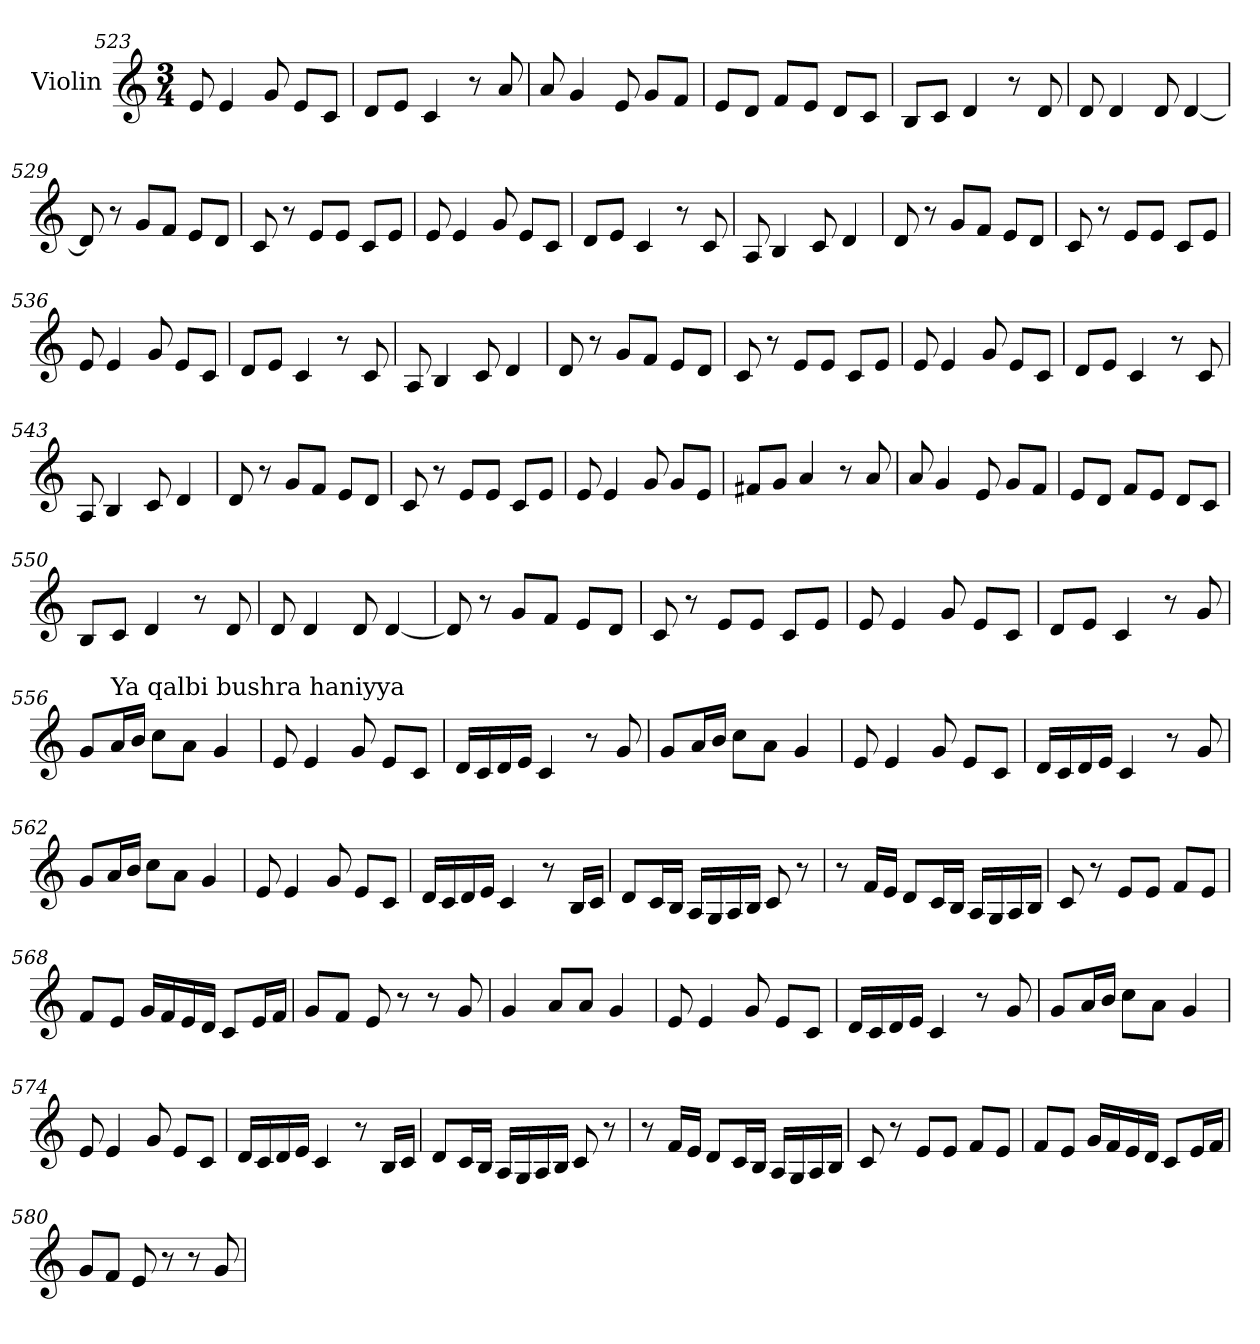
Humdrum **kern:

**kern
*part1
*staff1
*I"Violin
*clefG2
*k[]
*M3/4
=523
8e/
4e/
8g/
8e/L
8c/J
=524
8d/L
8e/J
4c/
8r
8a/
=525
8a/
4g/
8e/
8g/L
8f/J
!!LO:LB:g=z
=526
8e/L
8d/J
8f/L
8e/J
8d/L
8c/J
=527
8B/L
8c/J
4d/
8r
8d/
=528
8d/
4d/
8d/
[4d/
=529
8d/]
8r
8g/L
8f/J
8e/L
8d/J
=530
8c/
8r
8e/L
8e/J
8c/L
8e/J
=531
8e/
4e/
8g/
8e/L
8c/J
!!LO:LB:g=z
=532
8d/L
8e/J
4c/
8r
8c/
=533
8A/
4B/
8c/
4d/
=534
8d/
8r
8g/L
8f/J
8e/L
8d/J
=535
8c/
8r
8e/L
8e/J
8c/L
8e/J
=536
8e/
4e/
8g/
8e/L
8c/J
=537
8d/L
8e/J
4c/
8r
8c/
!!LO:LB:g=z
=538
8A/
4B/
8c/
4d/
=539
8d/
8r
8g/L
8f/J
8e/L
8d/J
=540
8c/
8r
8e/L
8e/J
8c/L
8e/J
=541
8e/
4e/
8g/
8e/L
8c/J
=542
8d/L
8e/J
4c/
8r
8c/
=543
8A/
4B/
8c/
4d/
!!LO:LB:g=z
=544
8d/
8r
8g/L
8f/J
8e/L
8d/J
=545
8c/
8r
8e/L
8e/J
8c/L
8e/J
=546
8e/
4e/
8g/
8g/L
8e/J
=547
8f#X/L
8g/J
4a/
8r
8a/
=548
8a/
4g/
8e/
8g/L
8f/J
=549
8e/L
8d/J
8f/L
8e/J
8d/L
8c/J
!!LO:LB:g=z
=550
8B/L
8c/J
4d/
8r
8d/
=551
8d/
4d/
8d/
[4d/
=552
8d/]
8r
8g/L
8f/J
8e/L
8d/J
=553
8c/
8r
8e/L
8e/J
8c/L
8e/J
=554
8e/
4e/
8g/
8e/L
8c/J
=555
8d/L
8e/J
4c/
8r
8g/
!!LO:PB:g=z
=556
8g/L
!LO:TX:a:t=Ya qalbi bushra haniyya
16a/L
16b/JJ
8cc\L
8a\J
4g/
=557
8e/
4e/
8g/
8e/L
8c/J
=558
16d/LL
16c/
16d/
16e/JJ
4c/
8r
8g/
=559
8g/L
16a/L
16b/JJ
8cc\L
8a\J
4g/
=560
8e/
4e/
8g/
8e/L
8c/J
!!LO:LB:g=z
=561
16d/LL
16c/
16d/
16e/JJ
4c/
8r
8g/
=562
8g/L
16a/L
16b/JJ
8cc\L
8a\J
4g/
=563
8e/
4e/
8g/
8e/L
8c/J
=564
16d/LL
16c/
16d/
16e/JJ
4c/
8r
16B/LL
16c/JJ
=565
8d/L
16c/L
16B/JJ
16A/LL
16G/
16A/
16B/JJ
8c/
8r
!!LO:LB:g=z
=566
8r
16f/LL
16e/JJ
8d/L
16c/L
16B/JJ
16A/LL
16G/
16A/
16B/JJ
=567
8c/
8r
8e/L
8e/J
8f/L
8e/J
=568
8f/L
8e/J
16g/LL
16f/
16e/
16d/JJ
8c/L
16e/L
16f/JJ
=569
8g/L
8f/J
8e/
8r
8r
8g/
=570
4g/
8a/L
8a/J
4g/
!!LO:LB:g=z
=571
8e/
4e/
8g/
8e/L
8c/J
=572
16d/LL
16c/
16d/
16e/JJ
4c/
8r
8g/
=573
8g/L
16a/L
16b/JJ
8cc\L
8a\J
4g/
=574
8e/
4e/
8g/
8e/L
8c/J
=575
16d/LL
16c/
16d/
16e/JJ
4c/
8r
16B/LL
16c/JJ
!!LO:LB:g=z
=576
8d/L
16c/L
16B/JJ
16A/LL
16G/
16A/
16B/JJ
8c/
8r
=577
8r
16f/LL
16e/JJ
8d/L
16c/L
16B/JJ
16A/LL
16G/
16A/
16B/JJ
=578
8c/
8r
8e/L
8e/J
8f/L
8e/J
=579
8f/L
8e/J
16g/LL
16f/
16e/
16d/JJ
8c/L
16e/L
16f/JJ
!!LO:LB:g=z
=580
8g/L
8f/J
8e/
8r
8r
8g/
=
*-
